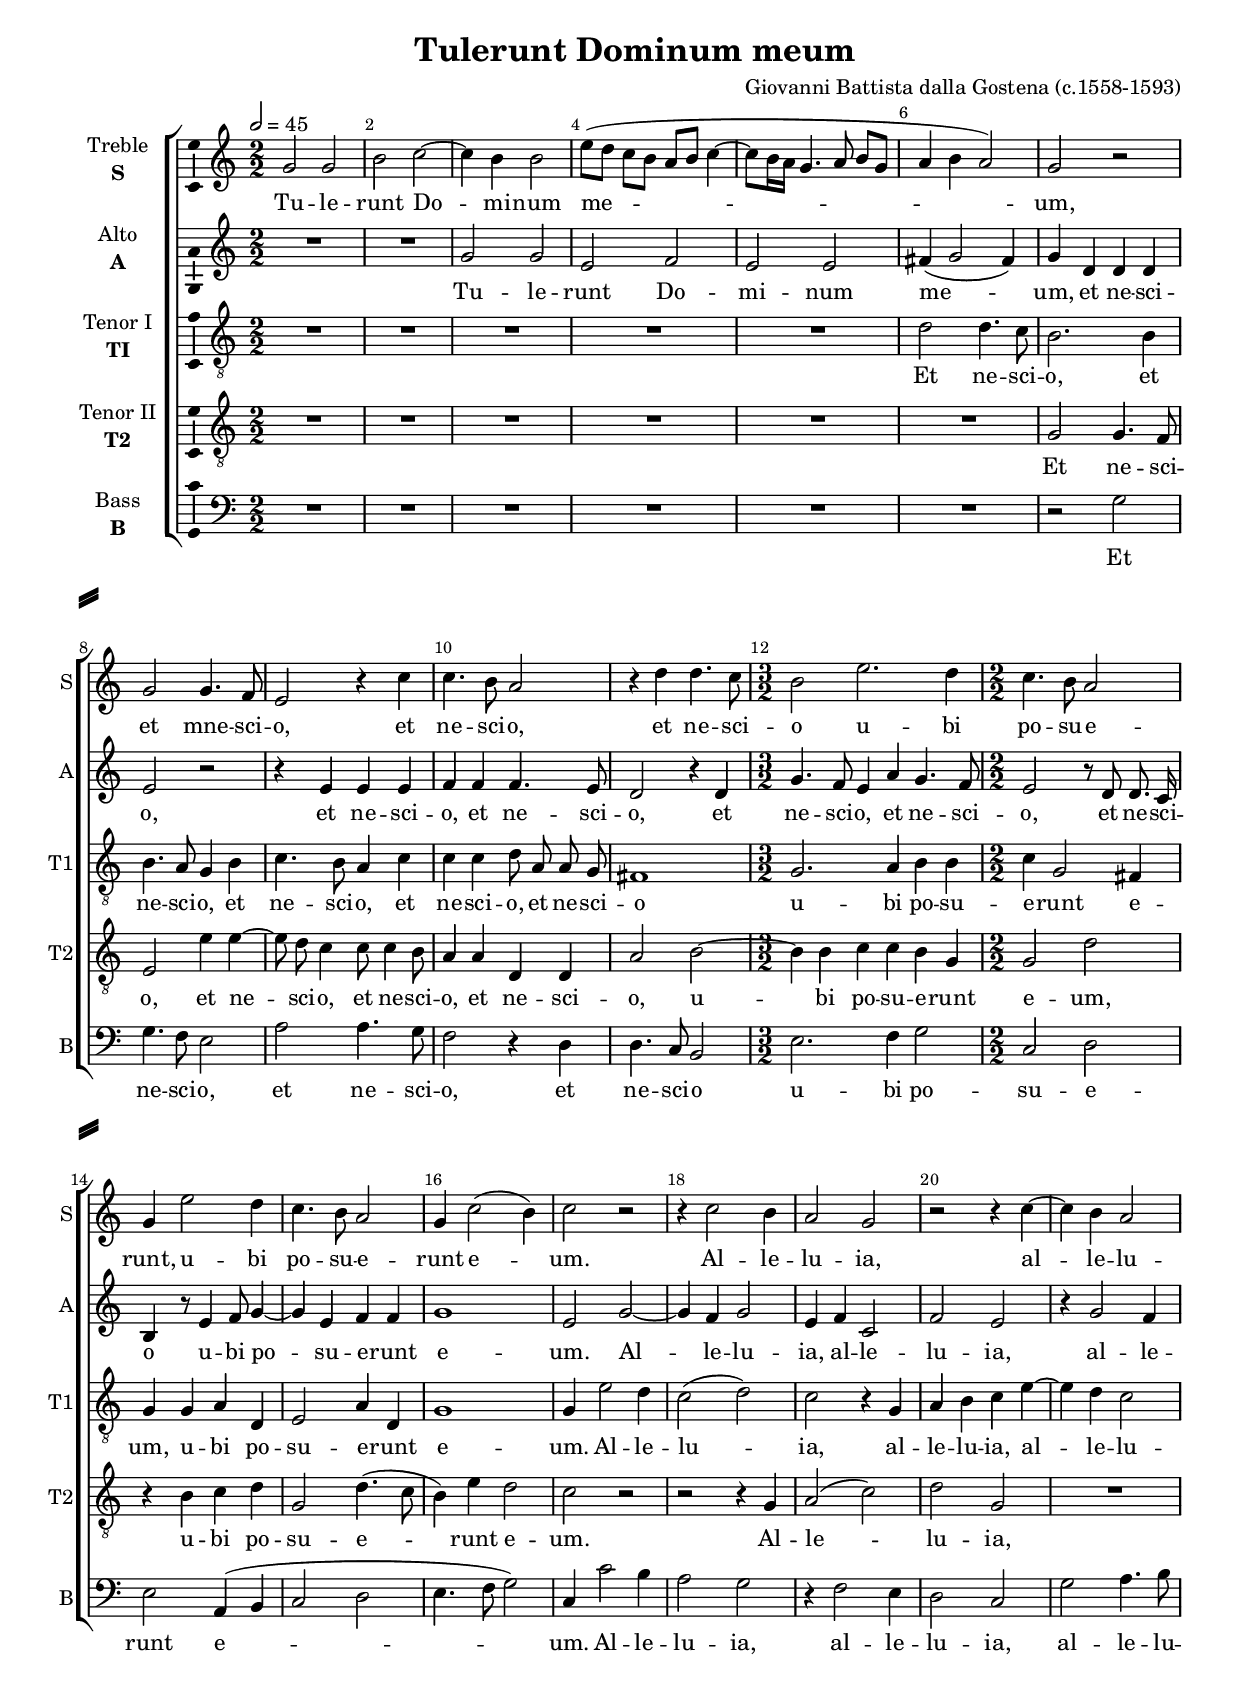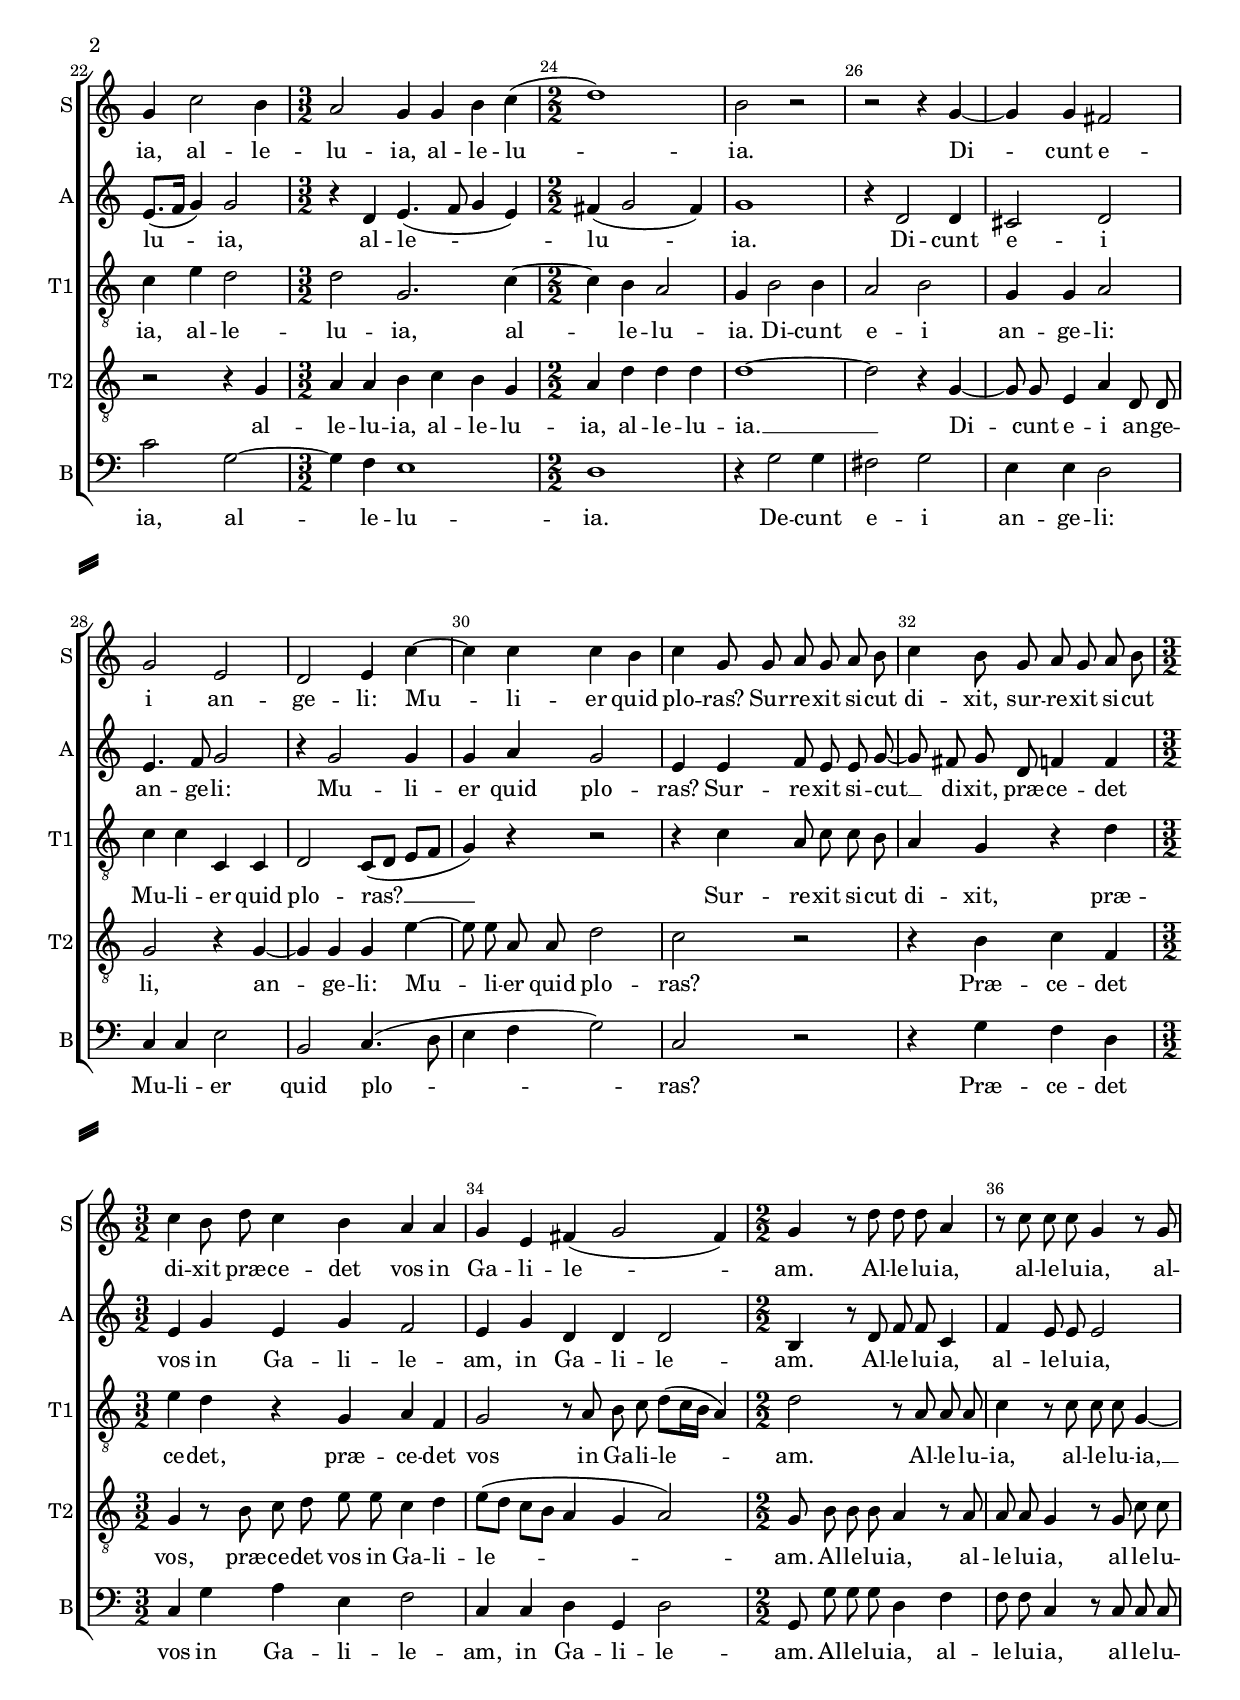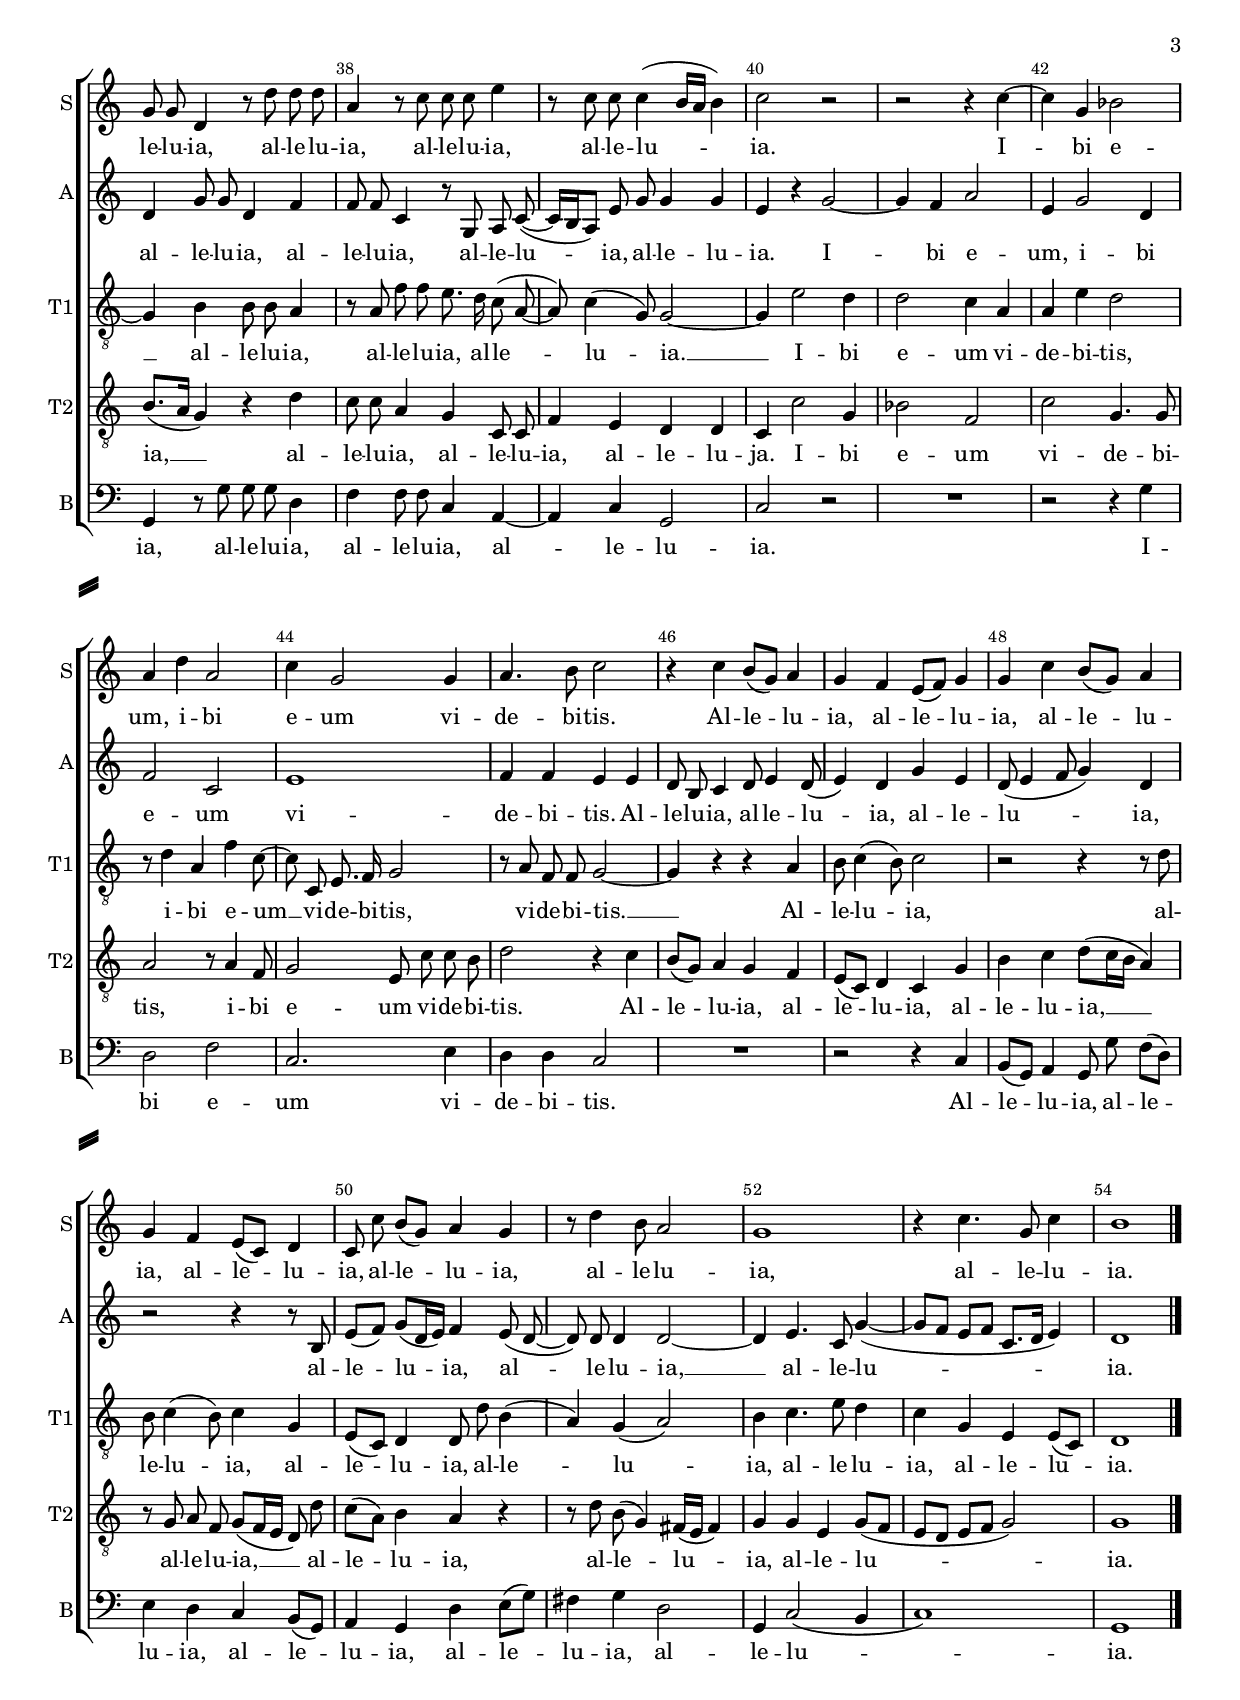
\version "2.18.2"

% закомментируйте строку ниже, чтобы получался pdf с навигацией
#(ly:set-option 'point-and-click #f)
#(ly:set-option 'midi-extension "mid")
#(set-default-paper-size "a4")
#(set-global-staff-size 18)

\header {
  title = "Tulerunt Dominum meum"
  composer = "Giovanni Battista dalla Gostena (c.1558-1593)"
  % Удалить строку версии LilyPond 
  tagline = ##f
}

\paper {
  %  #(set-paper-size "a4landscape" )
  system-separator-markup = \slashSeparator
  top-margin = 10
  left-margin = 15
  right-margin = 10
  bottom-margin = 10
  indent = 15
  ragged-bottom = ##f
  ragged-last-bottom = ##f
  %print-page-number = ##f
}

%make visible number of every 2-nd bar
secondbar = {
  \override Score.BarNumber.break-visibility = #end-of-line-invisible
  \set Score.barNumberVisibility = #(every-nth-bar-number-visible 2)
}

%use this as temporary line break
abr = { \break }

% uncommend next line when finished
abr = {}

%once hide accidental (runaround for cadenza
nat = { \once \hide Accidental }

ficta = { \once \set suggestAccidentals = ##t }
fictab = { \ficta \once \override AccidentalSuggestion.parenthesized = ##t }

global = {
  \key c \major
  \time 2/2
  \numericTimeSignature
  \dynamicUp
  \autoBeamOff
}

treble = \relative c'' {
  \global
  \secondbar
  \tempo 2=45
  g2 g |
  b c~ |
  c4 b b2 |
  e8[( d] c[ b] a[ b] c4~ |
  c8[ b16 a] g4. a8 b[ g] |
  a4 b a2) | \abr
  g r |
  g g4. f8 |
  e2 r4 c' |
  c4. b8 a2 |
  r4 d d4. c8 | \abr
  b2 e2. d4 |
  c4. b8 a2 |
  g4 e'2 d4 |
  c4. b8 a2 |
  g4 c2( b4) | \abr
  c2 r |
  r4 c2 b4 |
  a2 g |
  r r4 c~ |
  c b a2 |
  g4 c2 b4 | \abr
  a2 g4 g b c( |
  d1) |
  b2 r |
  r r4 g~ |
  g g fis2 |
  g e | \abr
  d e4 c'~ |
  c c c b |
  c g8 g a g a b |
  c4 b8 g a g a b | \abr
  c4 b8 d c4 b a a |
  g e fis( g2 fis4) |
  g r8 d' d d a4 |
  r8 c c c g4 r8 g |
  g g d4 r8 d' d d |
  a4 r8 c c c e4 |
  r8 c c c4( b16[ a] b4) | \abr
  c2 r |
  r r4 c~ |
  c g bes2 |
  a4 d a2 |
  c4 g2 g4 | \abr
  a4. b8 c2 |
  r4 c b8[( g]) a4 |
  g f e8[( f]) g4 |
  g c b8[( g]) a4 | \abr
  g f e8[( c]) d4 |
  c8 c' b[( g]) a4 g |
  r8 d'4 b8 a2 | \abr
  g1 |
  r4 c4. g8 c4 |
  b1
}


alto = \relative c'' {
  \global
  R1*2 |
  g2 g |
  e f |
  e e |
  fis4( g2 fis4) | \abr
  g d d d |
  e2 r |
  r4 e e e |
  f f f4. e8 |
  d2 r4 d | \abr
  g4. f8 e4 a g4. f8 |
  e2 r8 d d8. c16 |
  b4 r8 e4 f8 g4~ |
  g e f f |
  g1 | \abr
  e2 g~ |
  g4 f g2 |
  e4 f c2 |
  f e |
  r4 g2 f4 |
  e8.[( f16] g4) g2 | \abr
  r4d e4.( f8 g4 e) |
  fis( g2 fis4) |
  g1 |
  r4 d2 d4 |
  cis2 d |
  e4. f8 g2 | \abr
  r4 g2 g4 |
  g a g2 |
  e4 e f8 e e g~ |
  g fis g d f4 f | \abr
  e g e g f2 |
  e4 g d d d2 |
  b4 r8 d f f c4 | \abr
  f e8 e e2 |
  d4 g8 g d4 f |
  f8 f c4 r8 g a c(~ |
  c16[ b a8]) e' g g4 g | \abr
  e r g2~ |
  g4 f a2 |
  e4 g2 d4 |
  f2 c |
  e1 | \abr
  f4 f e e |
  d8 b c4 d8 e4 d8( |
  e4) d g e |
  d8( e4 f8 g4) d | \abr
  r2 r4 r8 b |
  e[( f]) g[( d16 e]) f4 e8( d~ |
  d ) d d4 d2~ |
  d4 e4. c8 g'4(~ |
  g8[ f] e[ f] c8.[ d16] e4) |
  d1
}


tenori = \relative c' {
  \global
  R1*5 |
  d2 d4. c8 | \abr
  b2. b4 |
  b4. a8 g4 b |
  c4. b8 a4 c |
  c c d8 a a g |
  fis1 | \abr
  g2. a4 b b |
  c g2 fis4 |
  g g a d, |
  e2 a4 d, |
  g1 | \abr
  g4 e'2 d4 |
  c2( d) |
  c r4 g |
  a b c e~ |
  e d c2 |
  c4 e d2 |
  d g,2. c4~ |
  c b a2 |
  g4 b2 b4 |
  a2 b |
  g4 g a2 |
  c4 c c, c | \abr
  d2 c8[( d] e[ f] |
  g4) r r2 |
  r4 c a8 c c b |
  a4 g r d' | \abr
  e d r g, a f |
  g2 r8 a b c d[( c16 b] a4) |
  d2 r8 a a a | \abr
  c4 r8 c c c g4~ |
  g b b8 b a4 |
  r8 a f' f e8. d16 c8( a~ |
  a) c4( g8) g2~ | \abr
  g4 e'2 d4 |
  d2 c4 a |
  a e' d2 |
  r8 d4 a f' c8~ |
  c c, e8. f16 g2 | \abr
  r8 a f f g2~ |
  g4 r r a |
  b8 c4( b8) c2 |
  r r4 r8 d | \abr
  b c4( b8) c4 g |
  e8[( c]) d4 d8 d' b4( |
  a) g( a2) | \abr
  b4 c4. e8 d4 |
  c4 g e e8[( c]) |
  d1
}


tenorii = \relative c' {
  \global
  R1*6 | \abr
  g2 g4. f8 |
  e2 e'4 e~ |
  e8 d c4 c8 c4 b8 |
  a4 a d, d |
  a'2 b~ | \abr
  b4 b c c b g |
  g2 d' |
  r4 b c d |
  g,2 d'4.( c8 |
  b4) e d2 | \abr
  c r |
  r r4 g |
  a2( c) |
  d g, |
  R1 |
  r2 r4 g
  a a b c b g |
  a d d d |
  d1~ |
  d2 r4 g,~ |
  g8 g e4 a d,8 d |
  g2 r4 g~ |
  g g g e'~ |
  e8 e a, a d2 |
  c r |
  r4 b c f, | \abr
  g4 r8 b c d e e c4 d |
  e8[( d] c[ b] a4 g a2) |
  g8 b b b a4 r8 a | \abr
  a a g4 r8 g c c |
  b8.[( a16] g4) r d' |
  c8 c a4 g c,8 c |
  f4 e d d | \abr
  c c'2 g4 |
  bes2 f |
  c' g4. g8 |
  a2 r8 a4 f8 |
  g2 e8 c' c b | \abr
  d2 r4 c |
  b8[( g]) a4 g f |
  e8[( c]) d4 c g' |
  b c d8[( c16 b] a4) | \abr
  r8 g a f g[( f16 e] d8) d' |
  c[( a]) b4 a r |
  r8 d b( g4) fis16[( e] fis4) | \abr
  g g e g8[( f] |
  e[ d] e[ f] g2) |
  g1
}

bass = \relative c' {
  \global
  R1*6 | \abr
  r2 g |
  g4. f8 e2 |
  a2 a4. g8 |
  f2 r4 d |
  d4. c8 b2 | \abr
  \time 3/2 e2. f4 g2 |
  \time 2/2 c, d |
  e a,4( b |
  c2 d |
  e4. f8 g2) | \abr
  c,4 c'2 b4 |
  a2 g |
  r4 f2 e4 |
  d2 c |
  g' a4. b8 |
  c2 g~ | \abr
  \time 3/2 g4 f e1 |
  \time 2/2 d |
  r4 g2 g4 |
  fis2 g |
  e4 e d2 |
  c4 c e2 | \abr
  b c4.( d8 e4 f g2) |
  c, r |
  r4 g' f d | \abr
  \time 3/2 c g' a e f2 |
  c4 c d g, d'2 |
  \time 2/2 g,8 g' g g d4 f | \abr
  f8 f c4 r8 c c c |
  g4 r8 g' g g d4 |
  f f8 f c4 a~ |
  a c g2 | \abr
  c r |
  R1 |
  r2 r4 g' |
  d2 f |
  c2. e4 | \abr
  d d c2 |
  R1 |
  r2 r4 c |
  b8[( g]) a4 g8 g' f([ d]) | \abr
  e4 d c b8[( g]) |
  a4 g d' e8[( g]) |
  fis4 g d2 | \abr
  g,4 c2( b4 |
  c1) |
  g \bar "|."
  
  
}

treblel = \lyricmode {
  Tu -- le -- runt Do -- mi -- num me --
  um, et mne -- sci -- o, et ne -- sci -- o, et ne -- sci --
  
  o u -- bi po -- su -- e -- runt, u -- bi po -- su -- e -- runt e --
  um. Al -- le -- lu -- ia, al -- le -- lu -- ia, al -- le --
  
  lu -- ia, al -- le -- lu -- ia. Di -- cunt e -- i an --
  ge -- li: Mu -- li -- er quid plo -- ras? Sur -- re -- xit si -- cut di -- xit, sur -- re -- xit si -- cut
  
  di -- xit præ -- ce -- det vos in Ga -- li -- le -- am. Al -- le -- lu -- ia,
  al -- le -- lu -- ia, al -- le -- lu -- ia, al -- le -- lu -- ia, al -- le -- lu -- ia, al -- le -- lu -- 
  
  ia. I -- bi e -- um, i -- bi e -- um vi --
  de -- bi -- tis. Al -- le -- lu -- ia, al -- le -- lu -- ia, al -- le -- lu -- 
  
  ia, al -- le -- lu -- ia, al -- le -- lu -- ia, al -- le -- lu -- 
  ia,  al -- le -- lu -- ia.
}

altol = \lyricmode {
  Tu -- le -- runt Do -- mi -- num me --
  um, et ne -- sci -- o, et ne -- sci -- o, et ne -- sci -- o, et
  
  ne -- sci -- o, et ne -- sci -- o, et ne -- sci -- o u -- bi po -- su -- e -- runt e --
  um. Al -- le -- lu -- ia, al -- le -- lu -- ia, al -- le -- lu -- ia,
  
  al -- le -- lu -- ia. Di -- cunt e -- i an -- ge -- li:
  Mu -- li -- er quid plo -- ras? Sur -- re -- xit si -- cut __ di -- xit, præ -- ce -- det
  
  vos in Ga -- li -- le -- am, in Ga -- li -- le -- am. Al -- le -- lu -- ia, 
  al -- le -- lu -- ia, al -- le -- lu -- ia, al -- le -- lu -- ia, al -- le -- lu -- ia, al -- le -- lu --
  
  ia. I -- bi e -- um, i -- bi e -- um vi --
  de -- bi -- tis. Al -- le -- lu -- ia, al -- le -- lu -- ia, al -- le -- lu -- ia, 
  
  al -- le -- lu -- ia, al -- le -- lu -- ia, __
  al -- le -- lu -- ia.
}
tenoril = \lyricmode {
  Et ne -- sci --
  o, et ne -- sci -- o, et ne -- sci -- o, et ne -- sci -- o, et ne -- sci -- o
  
  u -- bi po -- su -- e -- runt e -- um, u -- bi po -- su -- e -- runt e --
  um. Al -- le -- lu -- ia, al -- le -- lu -- ia, al -- le -- lu -- ia, al -- le --
  
  lu -- ia, al -- le -- lu -- ia. Di -- cunt e -- i an -- ge -- li: Mu -- li -- er quid
  plo -- ras? __ Sur -- re -- xit si -- cut di -- xit, præ --
  
  ce -- det, præ -- ce -- det vos in Ga -- li -- le -- am. Al -- le -- lu -- 
  ia, al -- le -- lu -- ia, __ al -- le -- lu -- ia, al -- le -- lu -- ia, al -- le -- lu -- ia. __
  
  I -- bi e -- um vi -- de -- bi -- tis, i -- bi e -- um __ vi -- de -- bi -- tis,
  vi -- de -- bi -- tis. __ Al -- le -- lu -- ia, al --
  
  le -- lu -- ia, al -- le -- lu -- ia, al -- le -- lu -- 
  ia, al -- le -- lu -- ia, al -- le -- lu -- ia.
}
tenoriil = \lyricmode {
  Et ne -- sci -- o, et ne -- sci -- o, et ne -- sci -- o, et ne -- sci -- o, u --
  
  bi po -- su -- e -- runt e -- um, u -- bi po -- su -- e -- runt e --
  um. Al -- le -- lu -- ia, al --
  
  le -- lu -- ia, al -- le -- lu -- ia, al -- le -- lu -- ia. __ Di -- cunt e -- i an -- ge -- li, an --
  ge -- li: Mu -- li -- er quid plo -- ras? Præ -- ce -- det
  
  vos, præ -- ce -- det vos in Ga -- li -- le -- am. Al -- le -- lu -- ia, al --
  le -- lu -- ia, al -- le -- lu -- ia, __ al -- le -- lu -- ia, al -- le -- lu -- ia, al -- le -- lu --
  
  ja. I -- bi e -- um vi -- de -- bi -- tis, i -- bi e -- um vi -- de -- bi --
  tis. Al -- le -- lu -- ia, al -- le -- lu -- ia, al -- le -- lu -- ia, __
  
  al -- le -- lu -- ia, __ al -- le -- lu -- ia, al -- le -- lu -- 
  ia, al -- le -- lu -- ia.
}

bassl = \lyricmode {
  Et ne -- sci -- o, et ne -- sci -- o, et ne -- sci -- o
  u -- bi po -- su -- e -- runt e --
  um. Al -- le -- lu -- ia, al -- le -- lu -- ia, al -- le -- lu -- ia, al --
  le -- lu -- ia. De -- cunt e -- i an -- ge -- li: Mu -- li -- er
  quid plo -- ras? Præ -- ce -- det
  vos in Ga -- li -- le -- am, in Ga -- li -- le -- am. Al -- le -- lu -- ia, al --
  le -- lu -- ia, al -- le -- lu -- ia, al -- le -- lu -- ia, al -- le -- lu -- ia, al -- le -- lu --
  ia. I -- bi e -- um vi --
  de -- bi -- tis. Al -- le -- lu -- ia, al -- le -- 
  lu -- ia, al -- le -- lu -- ia, al -- le -- lu -- ia, al --
  le -- lu -- ia.
}

\bookpart {
  \score {
    %  \transpose c bes {
    \new ChoirStaff <<
      
      %staff for superius
      \new Staff = "treble" \with {
        instrumentName = \markup { \center-column { "Treble" \bold"S"  } }
        shortInstrumentName = "S"
        midiInstrument = "choir aahs"
      }
      { \new Voice = "treble" { \treble } }   
      \new Lyrics = "treble"
      
      %staff for medius
      
      \new Staff = "alto" \with {
        instrumentName = \markup { \center-column { "Alto" \bold"A"  } }
        shortInstrumentName = "A"
        midiInstrument = "choir aahs"
      }
      { \new Voice = "alto" { \alto } }   
      \new Lyrics = "alto"
      
      
        %staff for sextus
        \new Staff = "tenori" \with {
          instrumentName = \markup { \center-column { "Tenor I" \bold"TI"  } }
          shortInstrumentName = "T1"
          midiInstrument = "choir aahs"
        }
        { \new Voice = "tenori" { \clef "G_8" \tenori } }  
        \new Lyrics = "tenori"
        
        %staff for tenor
        \new Staff = "tenorii" \with {
          instrumentName = \markup { \center-column { "Tenor II" \bold"T2"  } }
          shortInstrumentName = "T2"
          midiInstrument = "choir aahs"
        }
        { \new Voice = "tenorii" { \clef "G_8" \tenorii } }
        \new Lyrics = "tenorii"
      
      %staff for bassus
      \new Staff = "bass" \with {
        instrumentName = \markup { \center-column { "Bass" \bold"B"  } }
        shortInstrumentName = "B"
        midiInstrument = "choir aahs"
      }
      { \new Voice = "bass" { \clef "bass" \bass } }
      \new Lyrics = "bass"
      
      %lyrics
      \context Lyrics = "treble" { \lyricsto "treble" { \treblel }}
      \context Lyrics = "alto" { \lyricsto "alto" { \altol }}
      \context Lyrics = "tenori" { \lyricsto "tenori" { \tenoril }}
      \context Lyrics = "tenorii" { \lyricsto "tenorii" { \tenoriil }}
      \context Lyrics = "bass" { \lyricsto "bass" { \bassl }}
    >>
    %  }  % transposeµ
    \layout { 
      \context {
        \Staff
        % удаляем обозначение темпа из общего плана
        %  \remove "Time_signature_engraver"
        %  \remove "Bar_number_engraver"
        \consists Ambitus_engraver
      }
      %Metronome_mark_engraver
    }
    \midi {
      \tempo 4=90
    }
  }
}

rehearsalMidi = #
(define-music-function
 (parser location name midiInstrument lyrics) (string? string? ly:music?)
 #{
   \unfoldRepeats <<
     \new Staff = "treble" \new Voice = "treble" { \treble }
     \new Staff = "alto" \new Voice = "alto" { \alto }
     \new Staff = "tenori" \new Voice = "tenori" { \tenori }
     \new Staff = "tenorii" \new Voice = "tenorii" { \tenorii }
     \new Staff = "bass" \new Voice = "bass" { \bass }
     \context Staff = $name {
       \set Score.midiMinimumVolume = #0.5
       \set Score.midiMaximumVolume = #0.5
       \set Score.tempoWholesPerMinute = #(ly:make-moment 45 2)
       \set Staff.midiMinimumVolume = #0.8
       \set Staff.midiMaximumVolume = #1.0
       \set Staff.midiInstrument = $midiInstrument
     }
     \new Lyrics \with {
       alignBelowContext = $name
     } \lyricsto $name $lyrics
   >>
 #})

% MIDI для репетиции:
\book {
  \bookOutputSuffix "treble"
  \score {
    \rehearsalMidi "treble" "soprano sax" \treblel
    \midi { }
  }
}

\book {
  \bookOutputSuffix "alto"
  \score {
    \rehearsalMidi "alto" "soprano sax" \altol
    \midi { }
  }
}


\book {
  \bookOutputSuffix "tenori"
  \score {
    \rehearsalMidi "tenori" "tenor sax" \tenoril
    \midi { }
  }
}

\book {
  \bookOutputSuffix "tenorii"
  \score {
    \rehearsalMidi "tenorii" "tenor sax" \tenoriil
    \midi { }
  }
}

\book {
  \bookOutputSuffix "bass"
  \score {
    \rehearsalMidi "bass" "tenor sax" \bassl
    \midi { }
  }
}
